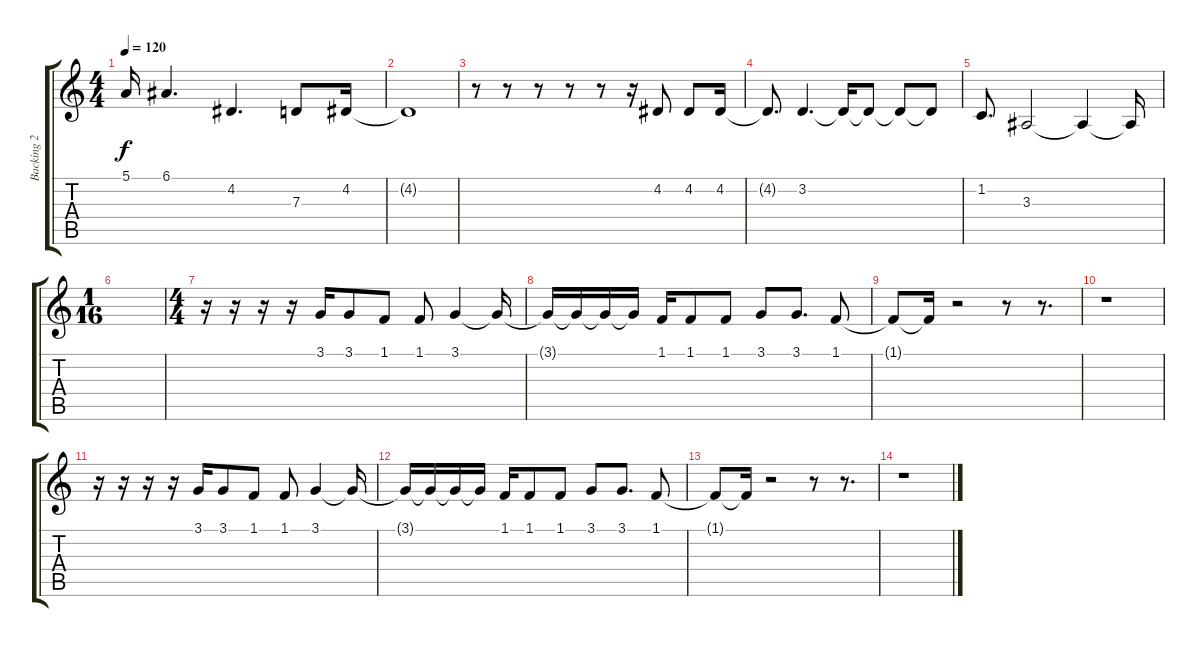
\track ("Backing 2" "Backing 2") {instrument altosax}
\staff {score tabs}
\tuning (E4 B3 G3 D3 A2 E2) {hide}
\ts (4 4)
\tempo 120
\clef g2
\ks c
5.1{t}.16{dy f} 6.1.4{d} 4.2.4{d} 7.3.8 4.2.16 |
4.2{t}.1 |
r.8 r.8 r.8 r.8 r.8 r.16 4.2.8 4.2.8 4.2.16 |
4.2{t}.8{d} 3.2.4{d} 3.2{t}.16 3.2{t}.8 3.2{t}.8 3.2{t}.8 |
1.2.8{d} 3.3.2 3.3{t}.4 3.3{t}.16 |
\ts (1 16)
|
\ts (4 4)
r.16 r.16 r.16 r.16 3.1.16 3.1.8 1.1.8 1.1.8 3.1.4 3.1{t}.16 |
3.1{t}.16 3.1{t}.16 3.1{t}.16 3.1{t}.16 1.1.16 1.1.8 1.1.8 3.1.8 3.1.8{d} 1.1.8 |
1.1{t}.8 1.1{t}.16 r.2 r.8 r.8{d} |
r.1 |
r.16 r.16 r.16 r.16 3.1.16 3.1.8 1.1.8 1.1.8 3.1.4 3.1{t}.16 |
3.1{t}.16 3.1{t}.16 3.1{t}.16 3.1{t}.16 1.1.16 1.1.8 1.1.8 3.1.8 3.1.8{d} 1.1.8 |
1.1{t}.8 1.1{t}.16 r.2 r.8 r.8{d} |
r.1
